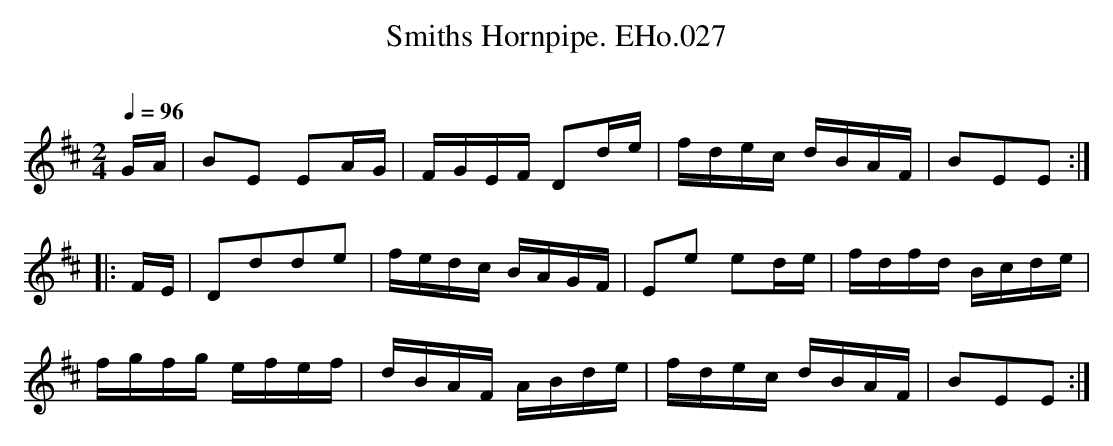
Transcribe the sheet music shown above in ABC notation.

X:1
T:Smiths Hornpipe. EHo.027
M:2/4
L:1/16
Q:1/4=96
O:
K:D
GA | B2E2 E2AG | FGEF D2de | fdec dBAF | B2E2E2 :|
|: FE | D2d2d2e2 | fedc BAGF | E2e2 e2de | fdfd Bcde |
fgfg efef | dBAF ABde | fdec dBAF | B2E2E2 :|
